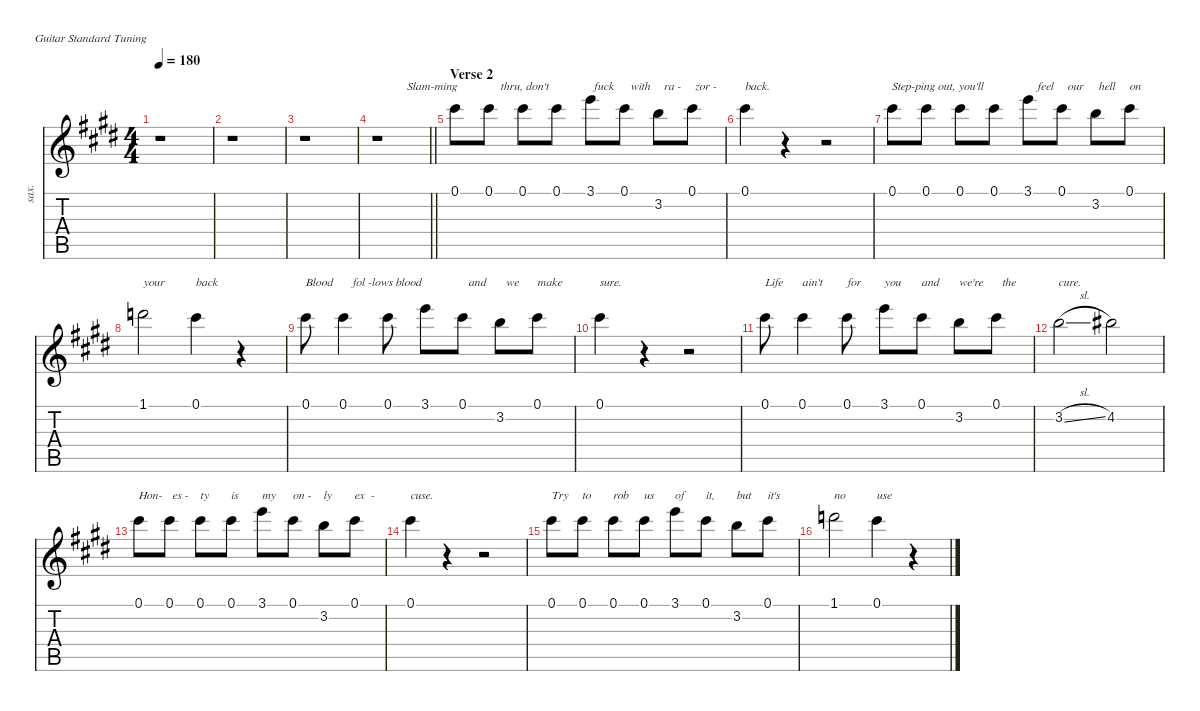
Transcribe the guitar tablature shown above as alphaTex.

\defaultSystemsLayout 4
\hideDynamics
\bracketExtendMode nobrackets
\otherSystemsTrackNameOrientation horizontal
\track ("James Hetfield (vocals)" "sax.") {instrument baritonesax}
\staff {score tabs}
\tuning (E4 B3 G3 D3 A2 E2)
\displaytranspose 21
\ts (4 4)
\tempo 180
\clef g2
\ks c#minor
r.1{dy f beam Down} |
r.1{beam Down} |
r.1{beam Down} |
\barLineRight lightlight
r.1{txt "          Slam-ming" beam Down} |
\section ("" "Verse 2")
0.1{acc #}.8{beam Down} 0.1{acc #}.8{txt "    thru, don't" beam Down} 0.1{acc #}.8{beam Down} 0.1{acc #}.8{beam Down} 3.1{acc forcenatural}.8{txt " fuck" beam Down} 0.1{acc #}.8{txt "  with" beam Down} 3.2{acc forcenatural}.8{txt "  ra -" beam Down} 0.1{acc #}.8{txt " zor -" beam Down} |
0.1{acc #}.4{txt "back." beam Down} r.4{beam Down} r.2{beam Down} |
0.1{acc #}.8{txt "Step-ping out, you'll" beam Down} 0.1{acc #}.8{beam Down} 0.1{acc #}.8{beam Down} 0.1{acc #}.8{beam Down} 3.1{acc forcenatural}.8{txt "   feel" beam Down} 0.1{acc #}.8{txt "  our" beam Down} 3.2{acc forcenatural}.8{txt " hell" beam Down} 0.1{acc #}.8{txt "on" beam Down} |
1.1{acc forcenatural}.2{txt "your" beam Down} 0.1{acc #}.4{txt "back" beam Down} r.4{beam Down} |
0.1{acc #}.8{txt "Blood" beam Down} 0.1{acc #}.4{txt "   fol -lows blood" beam Down} 0.1{acc #}.8{beam Down} 3.1{acc forcenatural}.8{beam Down} 0.1{acc #}.8{txt "  and" beam Down} 3.2{acc forcenatural}.8{txt "  we" beam Down} 0.1{acc #}.8{txt "make" beam Down} |
0.1{acc #}.4{txt "sure." beam Down} r.4{beam Down} r.2{beam Down} |
0.1{acc #}.8{txt "Life" beam Down} 0.1{acc #}.4{txt "ain't" beam Down} 0.1{acc #}.8{txt "for" beam Down} 3.1{acc forcenatural}.8{txt "you" beam Down} 0.1{acc #}.8{txt "and" beam Down} 3.2{acc forcenatural}.8{txt "we're" beam Down} 0.1{acc #}.8{txt "  the" beam Down} |
3.2{sl acc forcenatural}.2{txt "cure." beam Down} 4.2{acc #}.2{beam Down} |
0.1{acc #}.8{txt "Hon-" beam Down} 0.1{acc #}.8{txt " es -" beam Down} 0.1{acc #}.8{txt "ty" beam Down} 0.1{acc #}.8{txt "is" beam Down} 3.1{acc forcenatural}.8{txt "my" beam Down} 0.1{acc #}.8{txt "on -" beam Down} 3.2{acc forcenatural}.8{txt "ly" beam Down} 0.1{acc #}.8{txt "ex  -" beam Down} |
0.1{acc #}.4{txt "cuse." beam Down} r.4{beam Down} r.2{beam Down} |
0.1{acc #}.8{txt "Try" beam Down} 0.1{acc #}.8{txt "to" beam Down} 0.1{acc #}.8{txt "rob" beam Down} 0.1{acc #}.8{txt "us" beam Down} 3.1{acc forcenatural}.8{txt "of" beam Down} 0.1{acc #}.8{txt "it," beam Down} 3.2{acc forcenatural}.8{txt "but" beam Down} 0.1{acc #}.8{txt "it's" beam Down} |
1.1{acc forcenatural}.2{txt "no" beam Down} 0.1{acc #}.4{txt "use" beam Down} r.4{beam Down}
